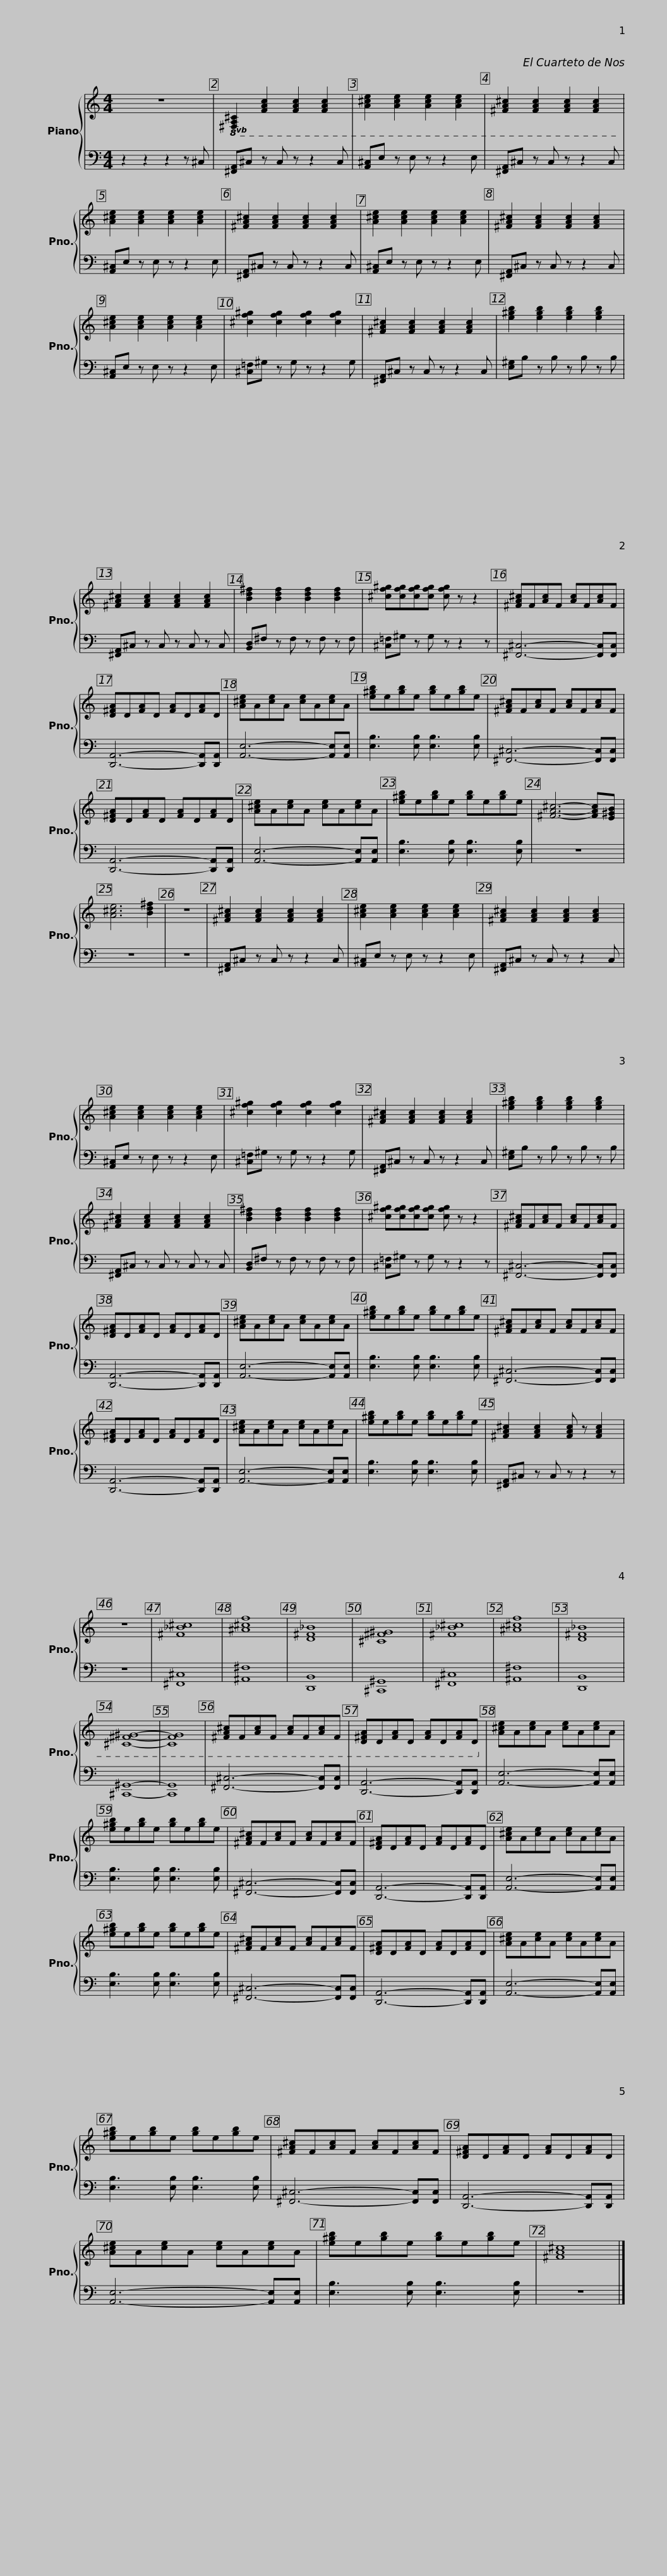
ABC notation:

X:1
%%score { 1 | 2 }
L:1/8
M:4/4
I:linebreak $
K:C
V:1 treble
V:2 bass
V:1
 z8 |!8vb(! [^F,A,^C]2 [F,A,C]2 [F,A,C]2 [F,A,C]2 | [A,^CE]2 [A,CE]2 [A,CE]2 [A,CE]2 | [^F,A,^C]2 [F,A,C]2 [F,A,C]2 [F,A,C]2 | [A,^CE]2 [A,CE]2 [A,CE]2 [A,CE]2 |$ %5
 [^F,A,^C]2 [F,A,C]2 [F,A,C]2 [F,A,C]2 | [A,^CE]2 [A,CE]2 [A,CE]2 [A,CE]2 | [^F,A,^C]2 [F,A,C]2 [F,A,C]2 [F,A,C]2 | [A,^CE]2 [A,CE]2 [A,CE]2 [A,CE]2 |$ [^CF^G]2 [CFG]2 [CFG]2 [CFG]2 | %10
 [^F,A,^C]2 [F,A,C]2 [F,A,C]2 [F,A,C]2 | [E^GB]2 [EGB]2 [EGB]2 [EGB]2 | [^F,A,^C]2 [F,A,C]2 [F,A,C]2 [F,A,C]2 |$ [B,D^F]2 [B,DF]2 [B,DF]2 [B,DF]2 | [^CF^G][CFG][CFG][CFG] [CFG] z z2 | %15
 [^F,A,^C]F,[A,C]F, [A,C]F,[A,C]F, | [D,^F,A,]D,[F,A,]D, [F,A,]D,[F,A,]D, |$ [A,^CE]A,[CE]A, [CE]A,[CE]A, | [E^GB]E[GB]E [GB]E[GB]E | [^F,A,^C]F,[A,C]F, [A,C]F,[A,C]F, | %20
 [D,^F,A,]D,[F,A,]D, [F,A,]D,[F,A,]D, | [A,^CE]A,[CE]A, [CE]A,[CE]A, |$ [E^GB]E[GB]E [GB]E[GB]E | [^F,A,^C]6- [F,A,C][E,^G,B,] | [A,^CE]6 [B,D^F]2 | %25
 z8 | [^F,A,^C]2 [F,A,C]2 [F,A,C]2 [F,A,C]2 | [A,^CE]2 [A,CE]2 [A,CE]2 [A,CE]2 |$ [^F,A,^C]2 [F,A,C]2 [F,A,C]2 [F,A,C]2 | [A,^CE]2 [A,CE]2 [A,CE]2 [A,CE]2 | %30
 [^CF^G]2 [CFG]2 [CFG]2 [CFG]2 | [^F,A,^C]2 [F,A,C]2 [F,A,C]2 [F,A,C]2 |$ [E^GB]2 [EGB]2 [EGB]2 [EGB]2 | [^F,A,^C]2 [F,A,C]2 [F,A,C]2 [F,A,C]2 | [B,D^F]2 [B,DF]2 [B,DF]2 [B,DF]2 | %35
 [^CF^G][CFG][CFG][CFG] [CFG] z z2 |$ [^F,A,^C]F,[A,C]F, [A,C]F,[A,C]F, | [D,^F,A,]D,[F,A,]D, [F,A,]D,[F,A,]D, | [A,^CE]A,[CE]A, [CE]A,[CE]A, | [E^GB]E[GB]E [GB]E[GB]E | %40
 [^F,A,^C]F,[A,C]F, [A,C]F,[A,C]F, |$ [D,^F,A,]D,[F,A,]D, [F,A,]D,[F,A,]D, | [A,^CE]A,[CE]A, [CE]A,[CE]A, | [E^GB]E[GB]E [GB]E[GB]E | [^F,A,^C]2 [F,A,C]2 [F,A,C] z [F,A,C]2 | %45
 z8 | [^F,_B,^C]8 |$ [^A,^CF]8 | [D,^F,_B,]8 | [^C,^F,^G,]8 | %50
 [^F,_B,^C]8 | [^A,^CF]8 | [D,^F,_B,]8 | [^C,^F,^G,]8- | [C,F,G,]8 | %55
 [^F,A,^C]F,[A,C]F, [A,C]F,[A,C]F, |$ [D,^F,A,]D,[F,A,]D, [F,A,]D,[F,A,]D,!8vb)! | [A^ce]A[ce]A [ce]A[ce]A | [e^gb]e[gb]e [gb]e[gb]e | [^FA^c]F[Ac]F [Ac]F[Ac]F | %60
 [D^FA]D[FA]D [FA]D[FA]D |$ [A^ce]A[ce]A [ce]A[ce]A | [e^gb]e[gb]e [gb]e[gb]e | [^FA^c]F[Ac]F [Ac]F[Ac]F | [D^FA]D[FA]D [FA]D[FA]D | %65
 [A^ce]A[ce]A [ce]A[ce]A |$ [e^gb]e[gb]e [gb]e[gb]e | [^FA^c]F[Ac]F [Ac]F[Ac]F | [D^FA]D[FA]D [FA]D[FA]D | [A^ce]A[ce]A [ce]A[ce]A | %70
 [e^gb]e[gb]e [gb]e[gb]e | [^FA^c]8 |] %72
V:2
 z2 z2 z2 z ^C, | [^F,,A,,]^C, z C, z z2 C, | [A,,^C,]E, z E, z z2 E, | [^F,,A,,]^C, z C, z z2 C, | [A,,^C,]E, z E, z z2 E, |$ %5
 [^F,,A,,]^C, z C, z z2 C, | [A,,^C,]E, z E, z z2 E, | [^F,,A,,]^C, z C, z z2 C, | [A,,^C,]E, z E, z z2 E, |$ [^C,=F,]^G, z G, z z2 G, | %10
 [^F,,A,,]^C, z C, z z2 C, | [E,^G,]B, z B, z B, z B, | [^F,,A,,]^C, z C, z C, z C, |$ [B,,D,]^F, z F, z F, z F, | [^C,=F,]^G, z G, z z2 z | %15
 [^F,,^C,]6- [F,,C,][F,,C,] | [D,,A,,]6- [D,,A,,][D,,A,,] |$ [A,,E,]6- [A,,E,][A,,E,] | [E,B,]3 [E,B,] [E,B,]3 [E,B,] | [^F,,^C,]6- [F,,C,][F,,C,] | %20
 [D,,A,,]6- [D,,A,,][D,,A,,] | [A,,E,]6- [A,,E,][A,,E,] |$ [E,B,]3 [E,B,] [E,B,]3 [E,B,] | z8 | z8 | %25
 z8 | [^F,,A,,]^C, z C, z z2 C, | [A,,^C,]E, z E, z z2 E, |$ [^F,,A,,]^C, z C, z z2 C, | [A,,^C,]E, z E, z z2 E, | %30
 [^C,=F,]^G, z G, z z2 G, | [^F,,A,,]^C, z C, z z2 C, |$ [E,^G,]B, z B, z B, z B, | [^F,,A,,]^C, z C, z C, z C, | [B,,D,]^F, z F, z F, z F, | %35
 [^C,=F,]^G, z G, z z2 z |$ [^F,,^C,]6- [F,,C,][F,,C,] | [D,,A,,]6- [D,,A,,][D,,A,,] | [A,,E,]6- [A,,E,][A,,E,] | [E,B,]3 [E,B,] [E,B,]3 [E,B,] | %40
 [^F,,^C,]6- [F,,C,][F,,C,] |$ [D,,A,,]6- [D,,A,,][D,,A,,] | [A,,E,]6- [A,,E,][A,,E,] | [E,B,]3 [E,B,] [E,B,]3 [E,B,] | [^F,,A,,]^C, z C, z z2 z | %45
 z8 | [^F,,^C,]8 |$ [^A,,^F,]8 | [D,,B,,]8 | [^C,,^G,,]8 | %50
 [^F,,^C,]8 | [^A,,^F,]8 | [D,,B,,]8 | [^C,,^G,,]8- | [C,,G,,]8 | %55
 [^F,,^C,]6- [F,,C,][F,,C,] |$ [D,,A,,]6- [D,,A,,][D,,A,,] | [A,,E,]6- [A,,E,][A,,E,] | [E,B,]3 [E,B,] [E,B,]3 [E,B,] | [^F,,^C,]6- [F,,C,][F,,C,] | %60
 [D,,A,,]6- [D,,A,,][D,,A,,] |$ [A,,E,]6- [A,,E,][A,,E,] | [E,B,]3 [E,B,] [E,B,]3 [E,B,] | [^F,,^C,]6- [F,,C,][F,,C,] | [D,,A,,]6- [D,,A,,][D,,A,,] | %65
 [A,,E,]6- [A,,E,][A,,E,] |$ [E,B,]3 [E,B,] [E,B,]3 [E,B,] | [^F,,^C,]6- [F,,C,][F,,C,] | [D,,A,,]6- [D,,A,,][D,,A,,] | [A,,E,]6- [A,,E,][A,,E,] | %70
 [E,B,]3 [E,B,] [E,B,]3 [E,B,] | z8 |] %72
